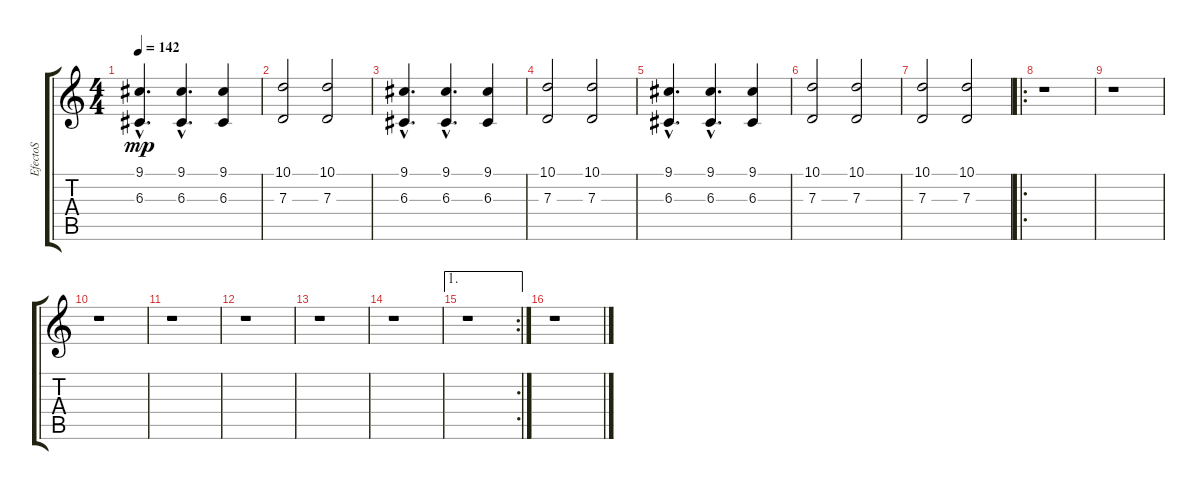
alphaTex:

\track ("EfectoS" "EfectoS") {instrument fx4atmosphere}
\staff {score tabs}
\tuning (E4 B3 G3 D3 A2 E2) {hide}
\ts (4 4)
\tempo 142
\clef g2
\ks c
(9.1{hac} 6.3{hac}).4{d dy mp} (9.1{hac} 6.3{hac}).4{d} (9.1 6.3).4 |
(10.1 7.3).2 (10.1 7.3).2 |
(9.1{hac} 6.3{hac}).4{d} (9.1{hac} 6.3{hac}).4{d} (9.1 6.3).4 |
(10.1 7.3).2 (10.1 7.3).2 |
(9.1{hac} 6.3{hac}).4{d} (9.1{hac} 6.3{hac}).4{d} (9.1 6.3).4 |
(10.1 7.3).2 (10.1 7.3).2 |
(10.1 7.3).2 (10.1 7.3).2 |
\ro
r.1 |
r.1 |
r.1 |
r.1 |
r.1 |
r.1 |
r.1 |
\ae 1
\rc 2
r.1 |
r.1
